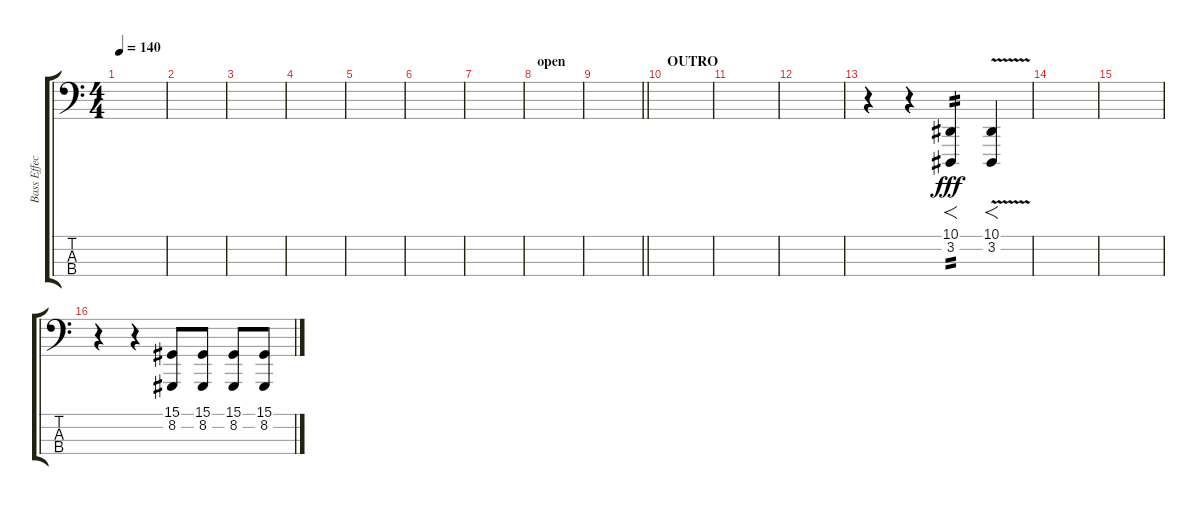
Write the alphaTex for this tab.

\track ("Bass Effect 2" "Bass Effec") {instrument lead8bassandlead}
\staff {score tabs}
\tuning (F1 C1 G0 C0) {hide}
\ts (4 4)
\tempo 140
\clef f4
\ks c
|
|
|
|
|
|
|
\section ("" "open")
|
\barLineRight lightlight
|
\section ("" "OUTRO")
|
|
|
r.4 r.4 (10.1 3.2).4{f tp 2 dy fff} (10.1 3.2{v}).4{f} |
|
|
r.4 r.4 (15.1 8.2).8 (15.1 8.2).8 (15.1 8.2).8 (15.1 8.2).8
